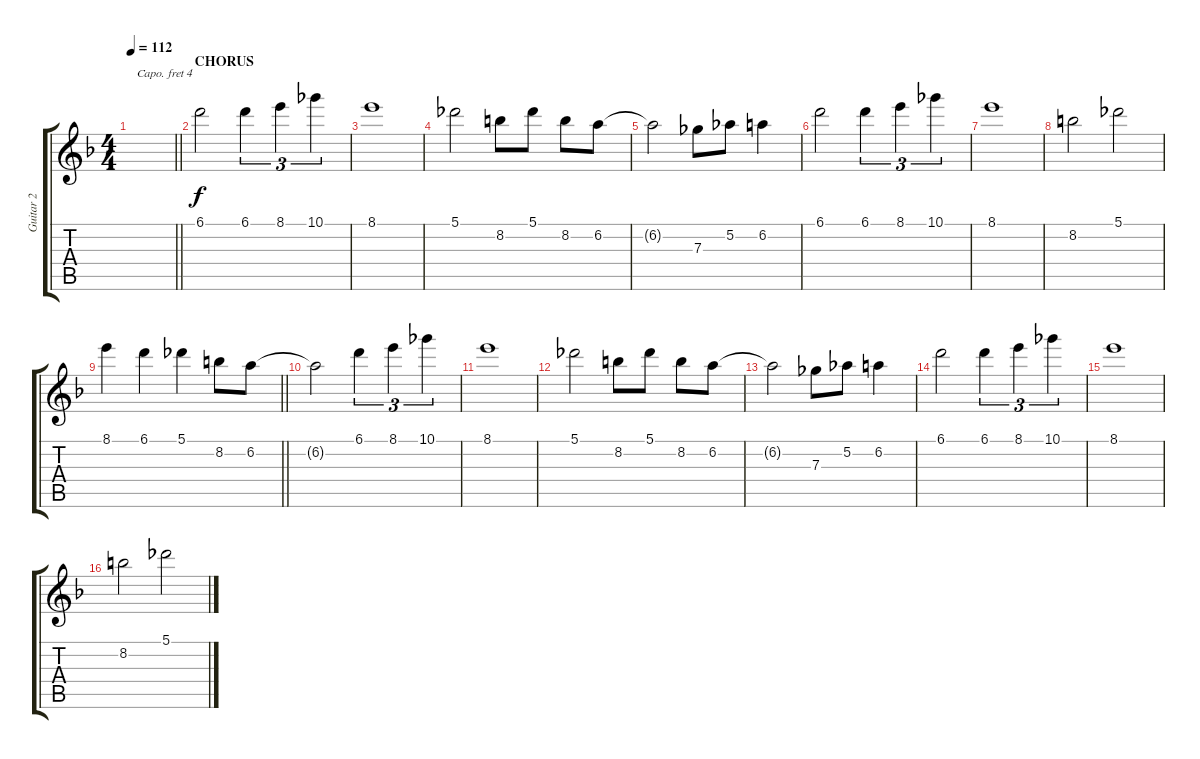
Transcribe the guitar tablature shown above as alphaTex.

\track ("Guitar 2" "Guitar 2") {instrument acousticguitarnylon}
\staff {score tabs}
\capo 4
\tuning (E4 B3 G3 D3 A2 E2) {hide}
\ts (4 4)
\tempo 112
\clef g2
\barLineRight lightlight
\ks f
|
\section ("" "CHORUS")
6.1.2 6.1.4{tu (3 2)} 8.1.4{tu (3 2)} 10.1.4{tu (3 2)} |
8.1.1 |
5.1.2 8.2.8 5.1.8 8.2.8 6.2.8 |
6.2{t}.2 7.3.8 5.2.8 6.2.4 |
6.1.2 6.1.4{tu (3 2)} 8.1.4{tu (3 2)} 10.1.4{tu (3 2)} |
8.1.1 |
8.2.2 5.1.2 |
\barLineRight lightlight
8.1.4 6.1.4 5.1.4 8.2.8 6.2.8 |
\section ("" "")
6.2{t}.2 6.1.4{tu (3 2)} 8.1.4{tu (3 2)} 10.1.4{tu (3 2)} |
8.1.1 |
5.1.2 8.2.8 5.1.8 8.2.8 6.2.8 |
6.2{t}.2 7.3.8 5.2.8 6.2.4 |
6.1.2 6.1.4{tu (3 2)} 8.1.4{tu (3 2)} 10.1.4{tu (3 2)} |
8.1.1 |
8.2.2 5.1.2
